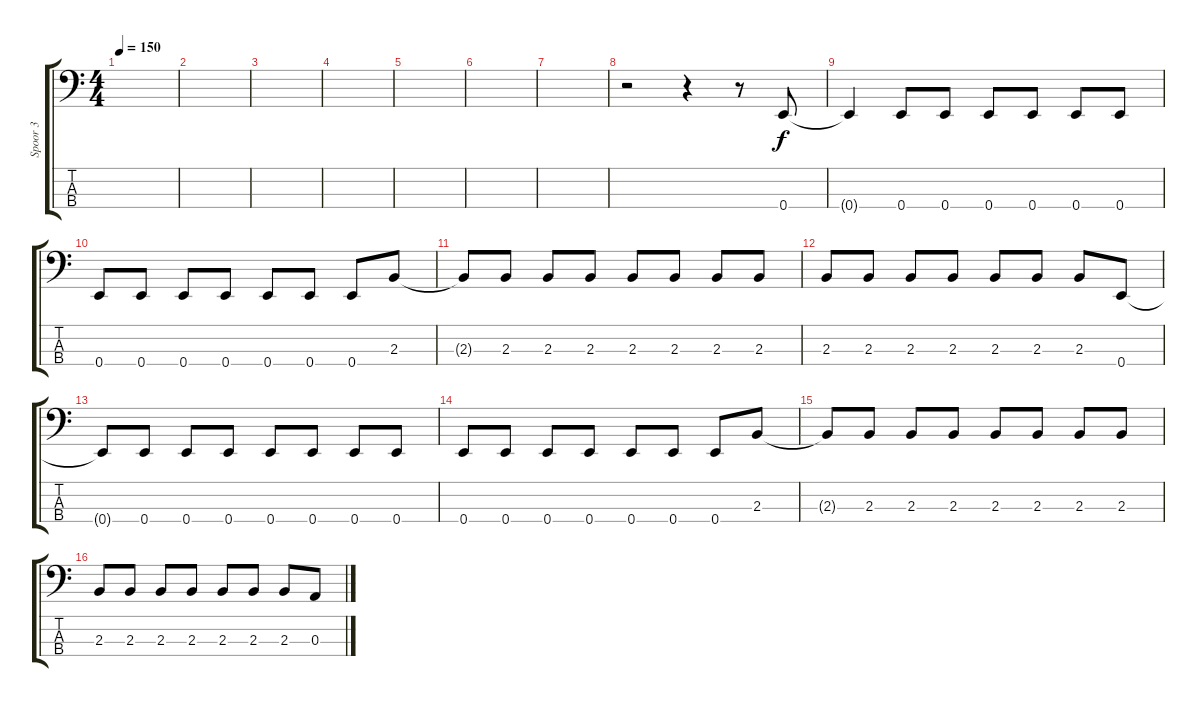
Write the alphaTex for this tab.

\track ("Spoor 3" "Spoor 3") {instrument electricbassfinger}
\staff {score tabs}
\tuning (G2 D2 A1 E1) {hide}
\ts (4 4)
\tempo 150
\clef f4
\ks c
|
|
|
|
|
|
|
r.2 r.4 r.8 0.4.8 |
0.4{t}.4 0.4.8 0.4.8 0.4.8 0.4.8 0.4.8 0.4.8 |
0.4.8 0.4.8 0.4.8 0.4.8 0.4.8 0.4.8 0.4.8 2.3.8 |
2.3{t}.8 2.3.8 2.3.8 2.3.8 2.3.8 2.3.8 2.3.8 2.3.8 |
2.3.8 2.3.8 2.3.8 2.3.8 2.3.8 2.3.8 2.3.8 0.4.8 |
0.4{t}.8 0.4.8 0.4.8 0.4.8 0.4.8 0.4.8 0.4.8 0.4.8 |
0.4.8 0.4.8 0.4.8 0.4.8 0.4.8 0.4.8 0.4.8 2.3.8 |
2.3{t}.8 2.3.8 2.3.8 2.3.8 2.3.8 2.3.8 2.3.8 2.3.8 |
2.3.8 2.3.8 2.3.8 2.3.8 2.3.8 2.3.8 2.3.8 0.3.8
